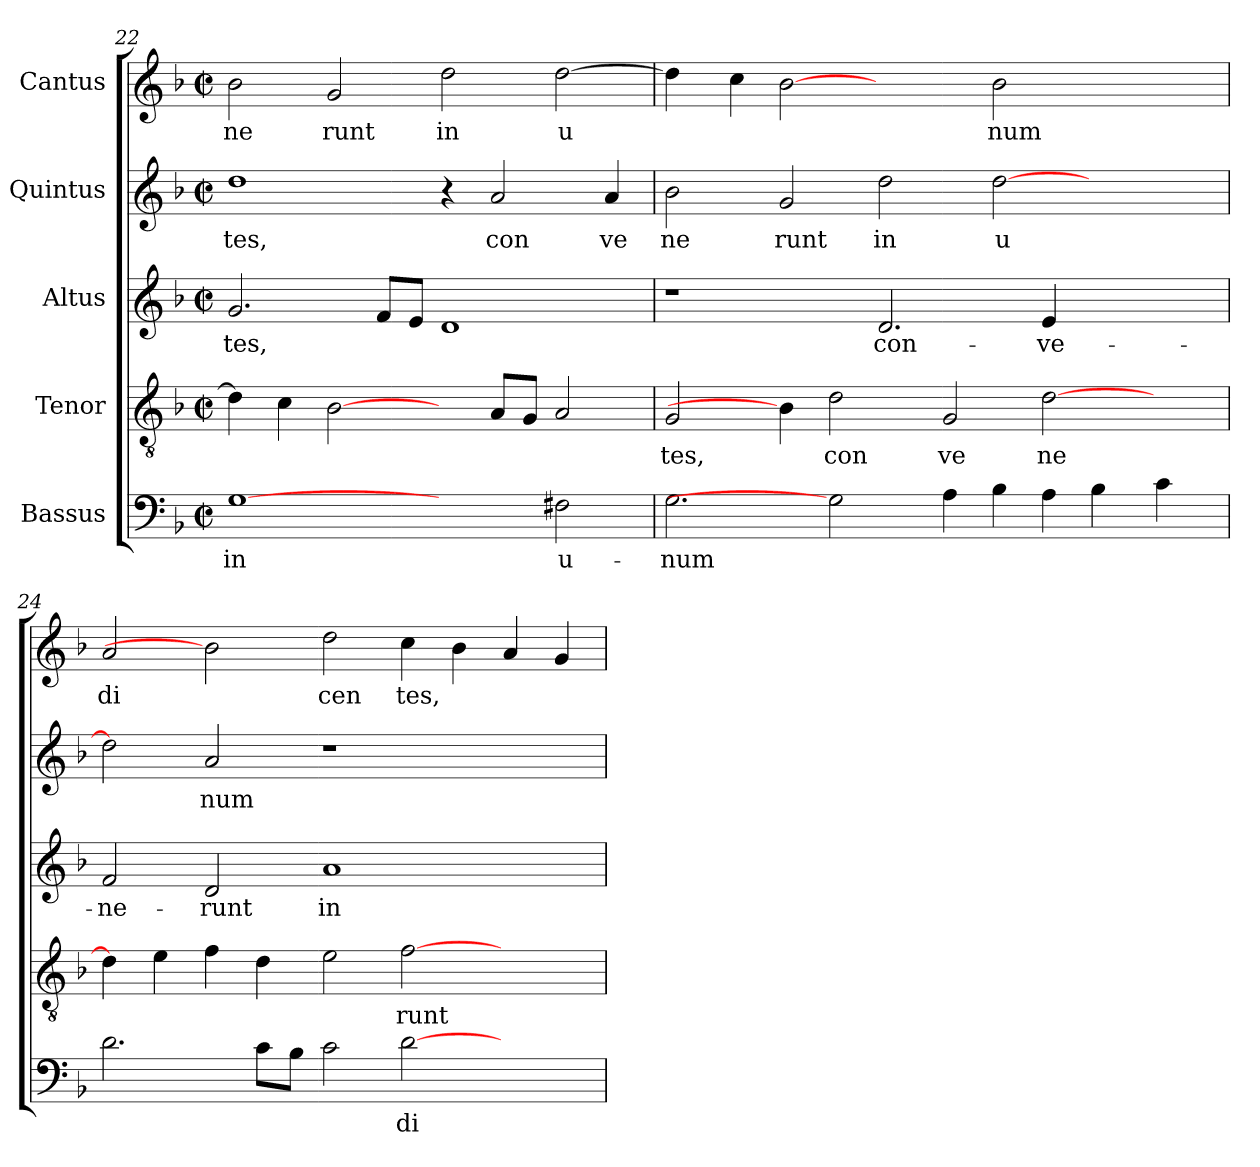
**kern	**text	**kern	**text	**kern	**text	**kern	**text	**kern	**text
*part5	*part5	*part4	*part4	*part3	*part3	*part2	*part2	*part1	*part1
*staff5	*staff5	*staff4	*staff4	*staff3	*staff3	*staff2	*staff2	*staff1	*staff1
*I"Bassus	*	*I"Tenor	*	*I"Altus	*	*I"Quintus	*	*I"Cantus	*
*clefF4	*	*clefGv2	*	*clefG2	*	*clefG2	*	*clefG2	*
*k[b-]	*	*k[b-]	*	*k[b-]	*	*k[b-]	*	*k[b-]	*
*F:	*	*F:	*	*F:	*	*F:	*	*F:	*
*M2/2	*	*M2/2	*	*M2/2	*	*M2/2	*	*M2/2	*
*met(c|)	*	*met(c|)	*	*met(c|)	*	*met(c|)	*	*met(c|)	*
=22	=22	=22	=22	=22	=22	=22	=22	=22	=22
!	!LO:LY:b:cj	!	!	!	!LO:LY:b	!	!LO:LY:b:cj	!	!LO:LY:b:cj
[1G	in	4d\]	.	2.g/	-tes,	1dd	tes,	2b-\	ne
.	.	4c\	.	.	.	.	.	.	.
!	!	!	!	!	!	!	!	!	!LO:LY:b:cj
.	.	[2B-\	.	.	.	.	.	2g/	runt
.	.	.	.	8f/L	.	.	.	.	.
.	.	.	.	8e/J	.	.	.	.	.
!	!	!	!	!	!	!	!	!	!LO:LY:b:cj
2ryy	.	4ryy	.	1d	.	4r	.	2dd\	in
!	!	!	!	!	!	!	!LO:LY:b:cj	!	!
.	.	8A/L	.	.	.	2a/	con	.	.
.	.	8G/J	.	.	.	.	.	.	.
!	!LO:LY:b:cj	!	!	!	!	!	!	!	!LO:LY:b:cj
2F#X\	u-	2A/	.	.	.	.	.	[>2dd\	u
!	!	!	!	!	!	!	!LO:LY:b:cj	!	!
.	.	.	.	.	.	4a/	ve	.	.
!!LO:LB:g=z
=23	=23	=23	=23	=23	=23	=23	=23	=23	=23
!	!LO:LY:b	!	!LO:LY:b:cj	!	!	!	!LO:LY:b:cj	!	!
*	*	*	*	*	*	*	*	*^	*
2.G\	-num	2G/	tes,	1r	.	2b-\	ne	4dd\]	16.ryy	.
.	.	.	.	.	.	.	.	.	1ryy	.
.	.	.	.	.	.	.	.	4cc\	.	.
!	!	!	!	!	!	!	!LO:LY:b:cj	!	!	!
.	.	4B-\]	.	.	.	2g/	runt	[2b-	.	.
!	!	!	!LO:LY:b:cj	!	!	!	!	!	!	!
2G]	.	2d\	con	.	.	.	.	.	.	.
!	!	!	!	!	!LO:LY:b:cj	!	!LO:LY:b:cj	!	!	!
.	.	.	.	2.d/	con-	2dd\	in	2ryy	.	.
.	.	.	.	.	.	.	.	.	1ryy	.
!	!	!	!LO:LY:b:cj	!	!	!	!	!	!	!
4A\	.	2G/	ve	.	.	.	.	.	.	.
!	!	!	!	!	!	!	!LO:LY:b:cj	!	!	!LO:LY:b:cj
4B-\	.	.	.	.	.	[>2dd\	u	2b-\	.	num
!	!	!	!LO:LY:b:cj	!	!LO:LY:b:cj	!	!	!	!	!
4A\	.	[>2d\	ne	4e/	-ve-	.	.	.	.	.
4B-\	.	.	.	2ryy	.	2ryy	.	2ryy	.	.
.	.	.	.	.	.	.	.	.	4ryy	.
4c\	.	4ryy	.	.	.	.	.	.	.	.
.	.	.	.	.	.	.	.	.	8ryy	.
.	.	.	.	.	.	.	.	.	32ryy	.
=24	=24	=24	=24	=24	=24	=24	=24	=24	=24	=24
!	!	!	!	!	!LO:LY:b:cj	!	!	!	!	!LO:LY:b:cj
*	*	*	*	*	*	*	*	*v	*v	*
2.d\	.	4d\]	.	2f/	-ne-	2dd\]	.	2a/	di
.	.	4e\	.	.	.	.	.	.	.
!	!	!	!	!	!LO:LY:b:cj	!	!LO:LY:b:cj	!	!
.	.	4f\	.	2d/	-runt	2a/	num	2b-]	.
8c\L	.	4d\	.	.	.	.	.	.	.
8B-\J	.	.	.	.	.	.	.	.	.
!	!	!	!	!	!LO:LY:b:cj	!	!	!	!LO:LY:b:cj
2c\	.	2e\	.	1a	in	1r	.	2dd\	cen
!	!LO:LY:b:cj	!	!LO:LY:b	!	!	!	!	!	!LO:LY:b
[>2d\	di-	[>2f\	runt	.	.	.	.	4cc\	tes,
.	.	.	.	.	.	.	.	4b-\	.
2ryy	.	2ryy	.	2ryy	.	2ryy	.	4a/	.
.	.	.	.	.	.	.	.	4g/	.
=	=	=	=	=	=	=	=	=	=
*-	*-	*-	*-	*-	*-	*-	*-	*-	*-
